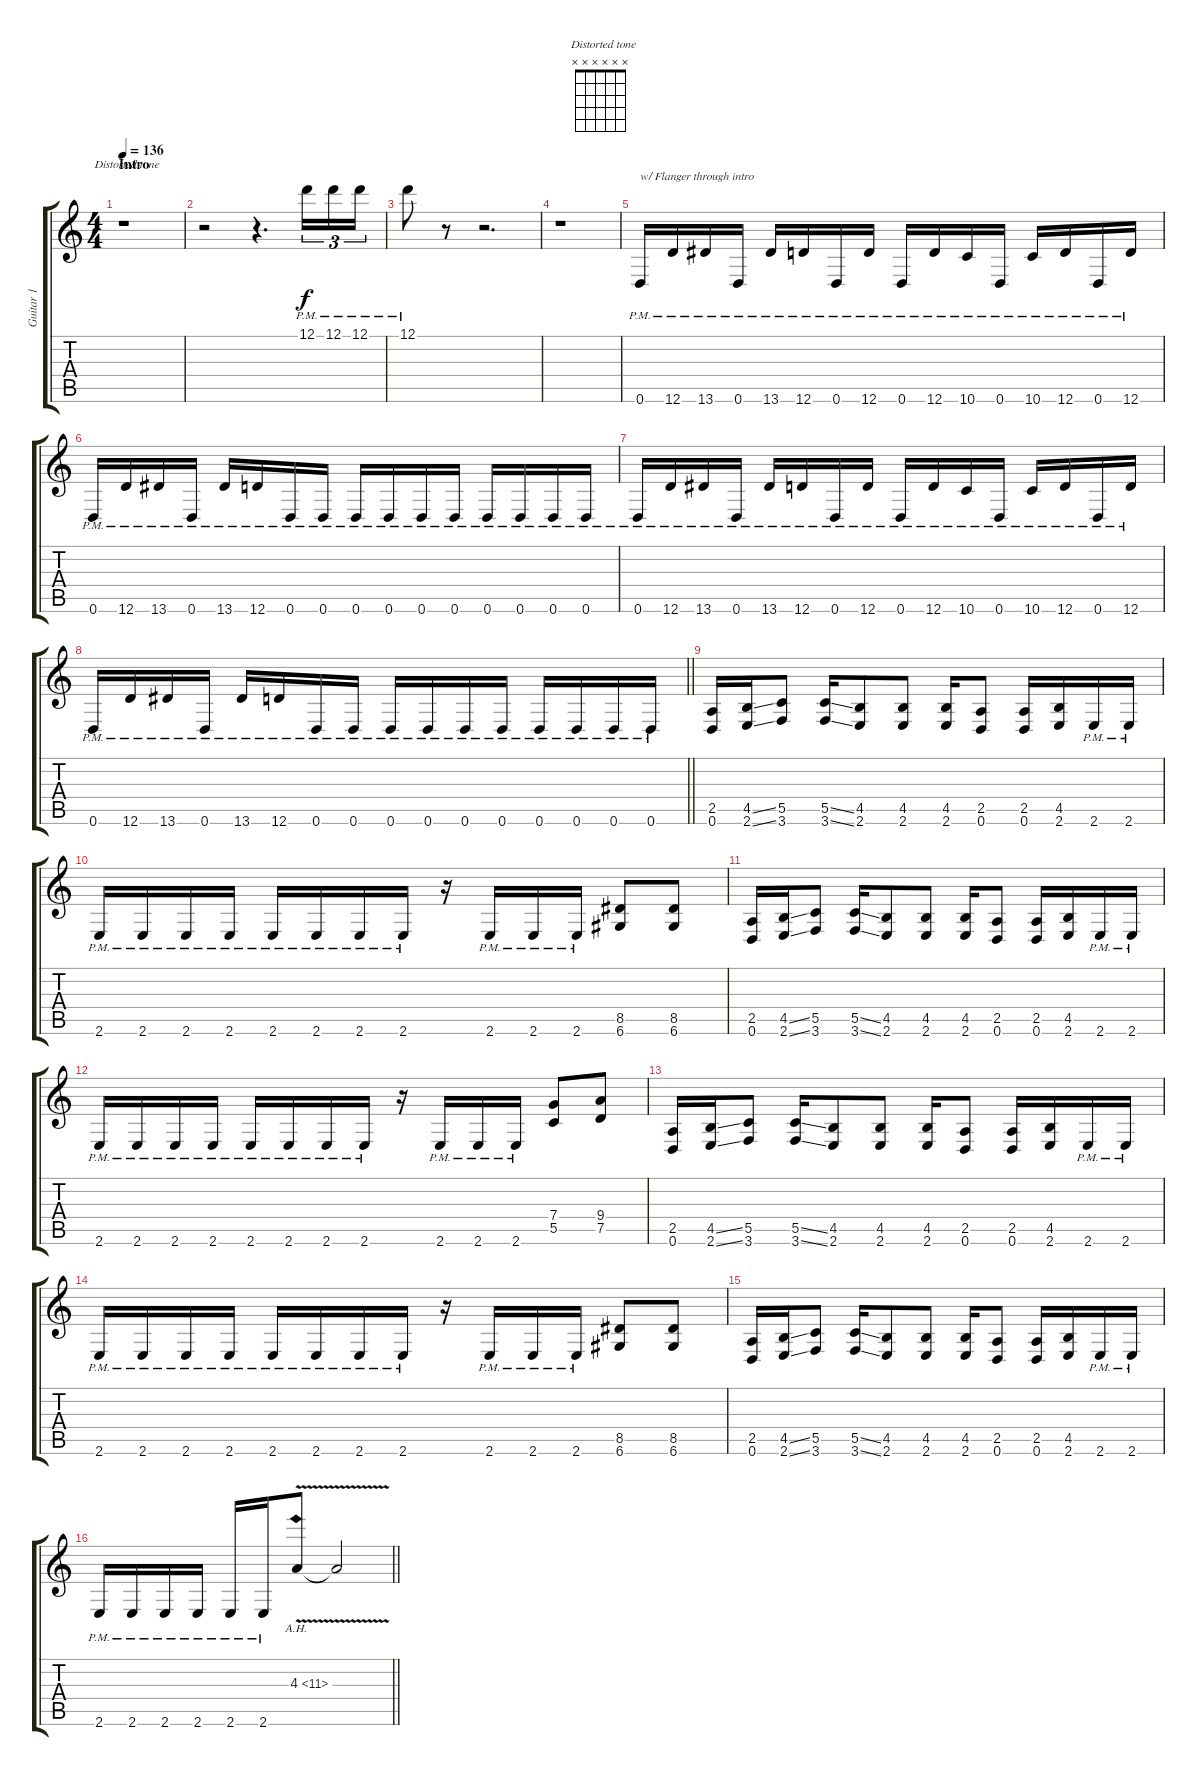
\track ("Guitar 1" "Guitar 1") {instrument distortionguitar}
\staff {score tabs}
\tuning (D4 A3 F3 C3 G2 D2) {hide}
\chord ("  Distorted tone" x x x x x x)
\ts (4 4)
\section ("" "Intro")
\tempo 136
\clef g2
\ks c
r.1{ch "  Distorted tone" dy f volume 12 instrument distortionguitar} |
r.2 r.4{d} 12.1{pm}.16{tu (3 2)} 12.1{pm}.16{tu (3 2)} 12.1{pm}.16{tu (3 2)} |
12.1{pm}.8 r.8 r.2{d} |
r.1 |
0.6{pm}.16{txt "w/ Flanger through intro"} 12.6{pm}.16 13.6{pm}.16 0.6{pm}.16 13.6{pm}.16 12.6{pm}.16 0.6{pm}.16 12.6{pm}.16 0.6{pm}.16 12.6{pm}.16 10.6{pm}.16 0.6{pm}.16 10.6{pm}.16 12.6{pm}.16 0.6{pm}.16 12.6{pm}.16 |
0.6{pm}.16 12.6{pm}.16 13.6{pm}.16 0.6{pm}.16 13.6{pm}.16 12.6{pm}.16 0.6{pm}.16 0.6{pm}.16 0.6{pm}.16 0.6{pm}.16 0.6{pm}.16 0.6{pm}.16 0.6{pm}.16 0.6{pm}.16 0.6{pm}.16 0.6{pm}.16 |
0.6{pm}.16 12.6{pm}.16 13.6{pm}.16 0.6{pm}.16 13.6{pm}.16 12.6{pm}.16 0.6{pm}.16 12.6{pm}.16 0.6{pm}.16 12.6{pm}.16 10.6{pm}.16 0.6{pm}.16 10.6{pm}.16 12.6{pm}.16 0.6{pm}.16 12.6{pm}.16 |
\barLineRight lightlight
0.6{pm}.16 12.6{pm}.16 13.6{pm}.16 0.6{pm}.16 13.6{pm}.16 12.6{pm}.16 0.6{pm}.16 0.6{pm}.16 0.6{pm}.16 0.6{pm}.16 0.6{pm}.16 0.6{pm}.16 0.6{pm}.16 0.6{pm}.16 0.6{pm}.16 0.6{pm}.16 |
\section ("" "")
(2.5 0.6).16 (4.5{ss} 2.6{ss}).16 (5.5 3.6).8 (5.5{ss} 3.6{ss}).16 (4.5 2.6).8 (4.5 2.6).8 (4.5 2.6).16 (2.5 0.6).8 (2.5 0.6).16 (4.5 2.6).16 2.6{pm}.16 2.6{pm}.16 |
2.6{pm}.16 2.6{pm}.16 2.6{pm}.16 2.6{pm}.16 2.6{pm}.16 2.6{pm}.16 2.6{pm}.16 2.6{pm}.16 r.16 2.6{pm}.16 2.6{pm}.16 2.6{pm}.16 (8.5 6.6).8 (8.5 6.6).8 |
(2.5 0.6).16 (4.5{ss} 2.6{ss}).16 (5.5 3.6).8 (5.5{ss} 3.6{ss}).16 (4.5 2.6).8 (4.5 2.6).8 (4.5 2.6).16 (2.5 0.6).8 (2.5 0.6).16 (4.5 2.6).16 2.6{pm}.16 2.6{pm}.16 |
2.6{pm}.16 2.6{pm}.16 2.6{pm}.16 2.6{pm}.16 2.6{pm}.16 2.6{pm}.16 2.6{pm}.16 2.6{pm}.16 r.16 2.6{pm}.16 2.6{pm}.16 2.6{pm}.16 (7.4 5.5).8 (9.4 7.5).8 |
(2.5 0.6).16 (4.5{ss} 2.6{ss}).16 (5.5 3.6).8 (5.5{ss} 3.6{ss}).16 (4.5 2.6).8 (4.5 2.6).8 (4.5 2.6).16 (2.5 0.6).8 (2.5 0.6).16 (4.5 2.6).16 2.6{pm}.16 2.6{pm}.16 |
2.6{pm}.16 2.6{pm}.16 2.6{pm}.16 2.6{pm}.16 2.6{pm}.16 2.6{pm}.16 2.6{pm}.16 2.6{pm}.16 r.16 2.6{pm}.16 2.6{pm}.16 2.6{pm}.16 (8.5 6.6).8 (8.5 6.6).8 |
(2.5 0.6).16 (4.5{ss} 2.6{ss}).16 (5.5 3.6).8 (5.5{ss} 3.6{ss}).16 (4.5 2.6).8 (4.5 2.6).8 (4.5 2.6).16 (2.5 0.6).8 (2.5 0.6).16 (4.5 2.6).16 2.6{pm}.16 2.6{pm}.16 |
\barLineRight lightlight
2.6{pm}.16 2.6{pm}.16 2.6{pm}.16 2.6{pm}.16 2.6{pm}.16 2.6{pm}.16 4.3{ah 7 v}.8 4.3{t}.2
